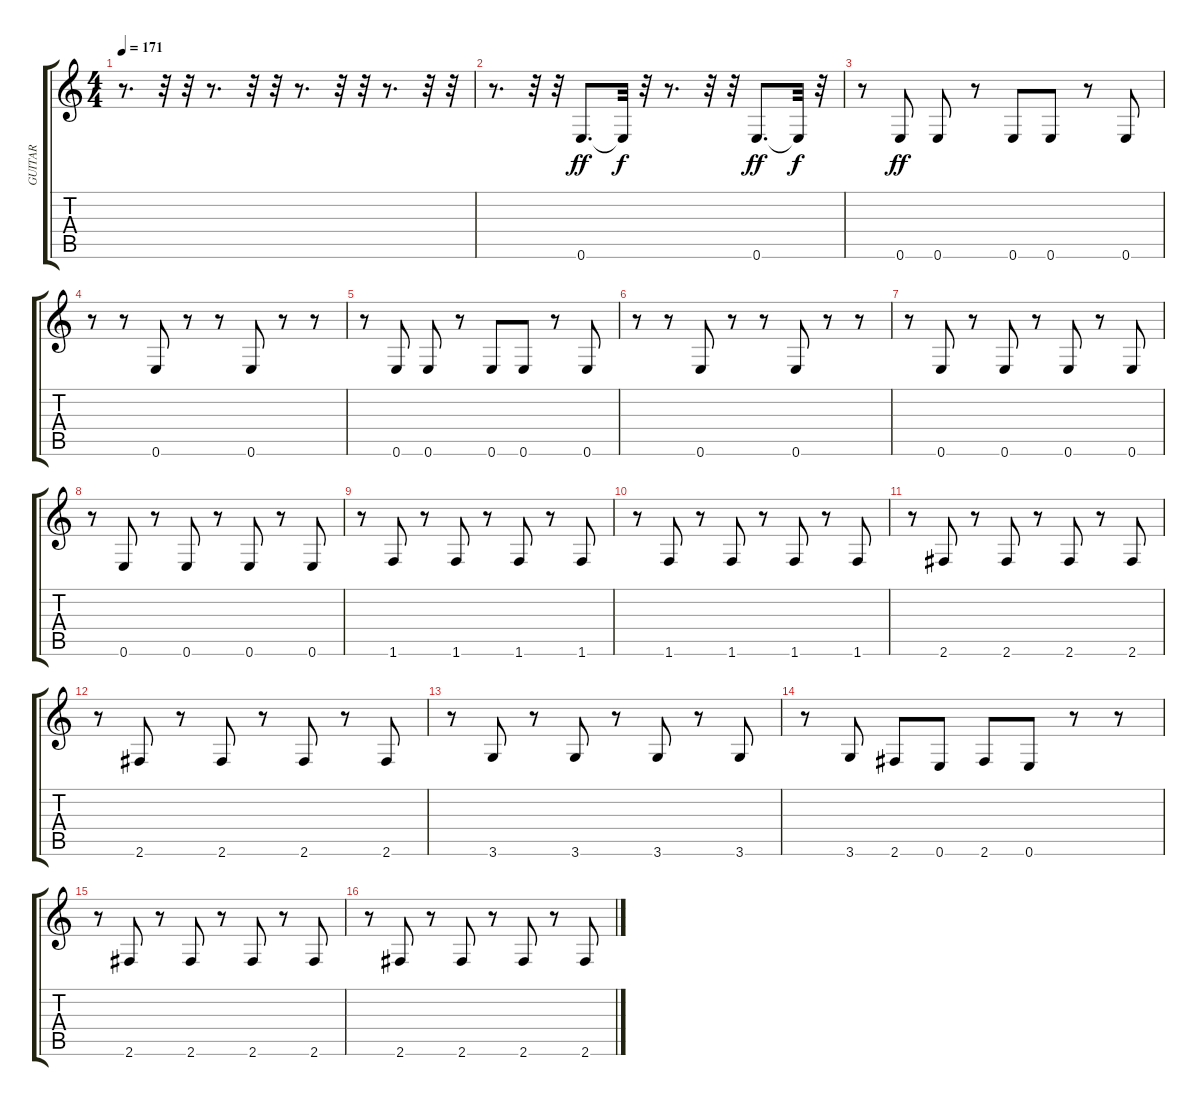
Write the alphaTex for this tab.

\track ("GUITAR" "GUITAR") {instrument electricguitarjazz}
\staff {score tabs}
\tuning (E4 B3 G3 D3 A2 E2) {hide}
\ts (4 4)
\tempo 171
\clef g2
\ks c
r.8{d dy f} r.32 r.32 r.8{d} r.32 r.32 r.8{d} r.32 r.32 r.8{d} r.32 r.32 |
r.8{d} r.32 r.32 0.6.8{d dy ff} 0.6{t}.32{dy f} r.32 r.8{d} r.32 r.32 0.6.8{d dy ff} 0.6{t}.32{dy f} r.32 |
r.8 0.6.8{dy ff} 0.6.8 r.8 0.6.8 0.6.8 r.8 0.6.8 |
r.8 r.8 0.6.8 r.8 r.8 0.6.8 r.8 r.8 |
r.8 0.6.8 0.6.8 r.8 0.6.8 0.6.8 r.8 0.6.8 |
r.8 r.8 0.6.8 r.8 r.8 0.6.8 r.8 r.8 |
r.8 0.6.8 r.8 0.6.8 r.8 0.6.8 r.8 0.6.8 |
r.8 0.6.8 r.8 0.6.8 r.8 0.6.8 r.8 0.6.8 |
r.8 1.6.8 r.8 1.6.8 r.8 1.6.8 r.8 1.6.8 |
r.8 1.6.8 r.8 1.6.8 r.8 1.6.8 r.8 1.6.8 |
r.8 2.6.8 r.8 2.6.8 r.8 2.6.8 r.8 2.6.8 |
r.8 2.6.8 r.8 2.6.8 r.8 2.6.8 r.8 2.6.8 |
r.8 3.6.8 r.8 3.6.8 r.8 3.6.8 r.8 3.6.8 |
r.8 3.6.8 2.6.8 0.6.8 2.6.8 0.6.8 r.8 r.8 |
r.8 2.6.8 r.8 2.6.8 r.8 2.6.8 r.8 2.6.8 |
r.8 2.6.8 r.8 2.6.8 r.8 2.6.8 r.8 2.6.8
